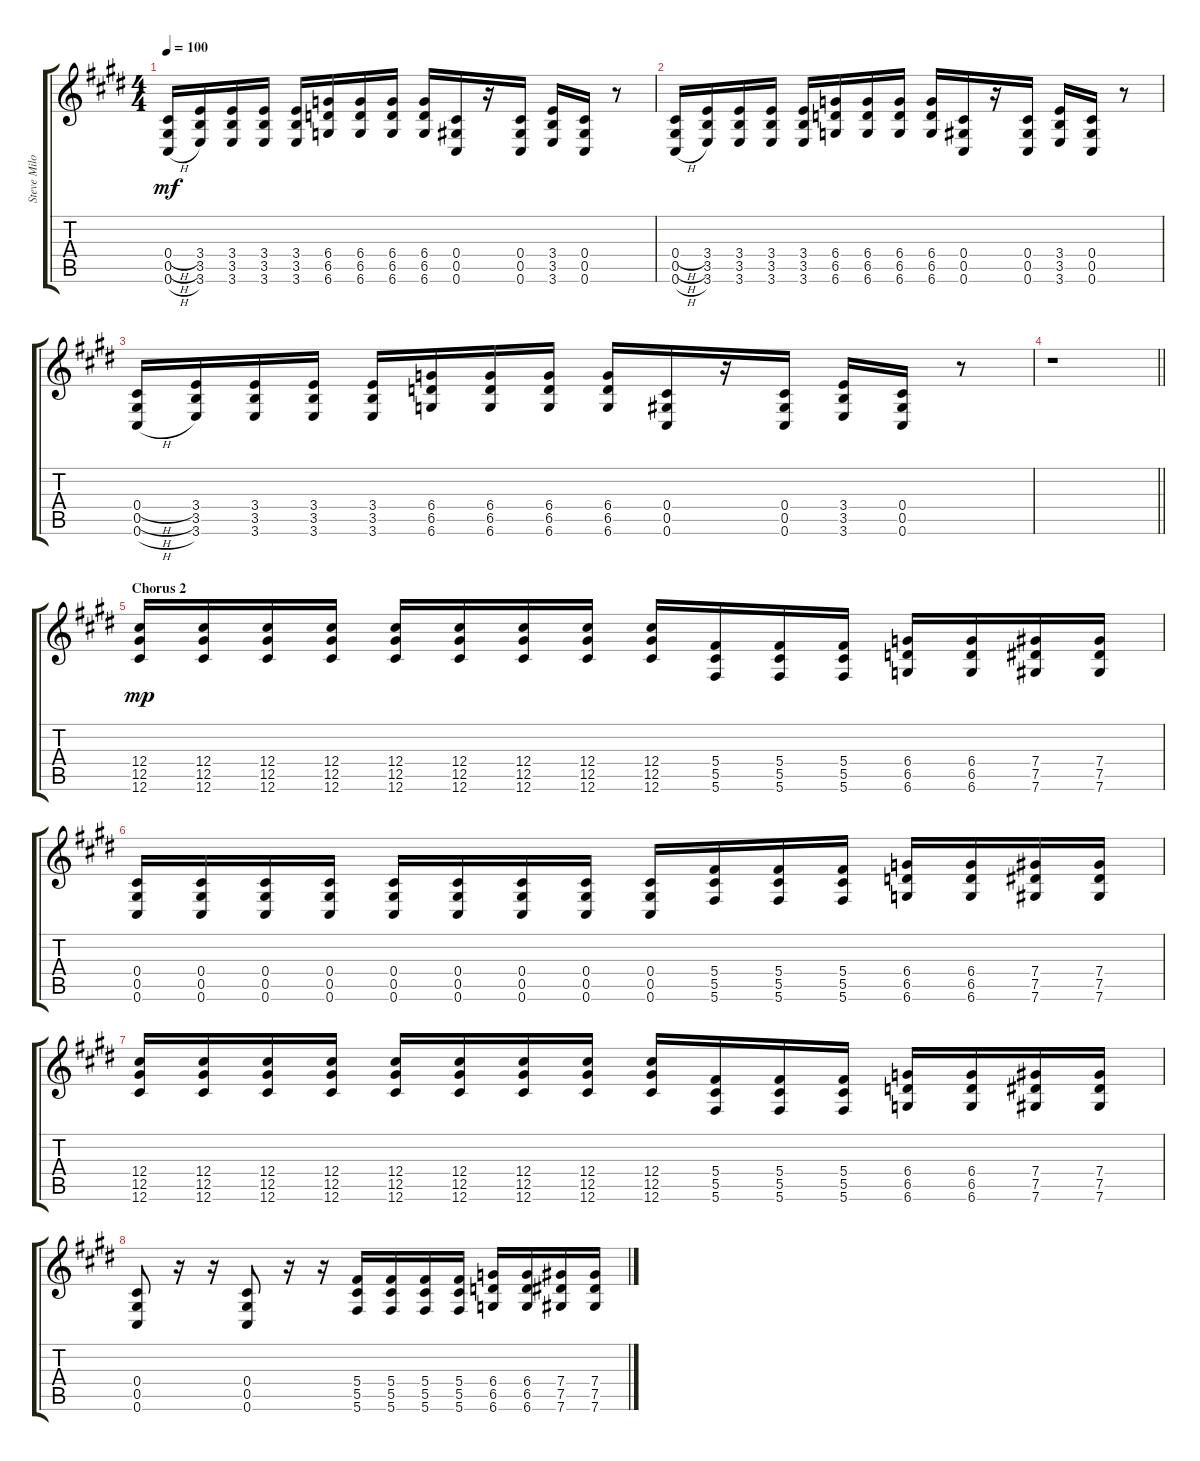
\track ("Steve Miloszewski" "Steve Milo") {instrument distortionguitar}
\staff {score tabs}
\tuning (Eb4 Bb3 Gb3 Db3 Ab2 Db2) {hide}
\ts (4 4)
\tempo 100
\clef g2
\ks c#minor
(0.4{h} 0.5{h} 0.6{h}).16{dy mf} (3.4 3.5 3.6).16 (3.4 3.5 3.6).16 (3.4 3.5 3.6).16 (3.4 3.5 3.6).16 (6.4 6.5 6.6).16 (6.4 6.5 6.6).16 (6.4 6.5 6.6).16 (6.4 6.5 6.6).16 (0.4 0.5 0.6).16 r.16 (0.4 0.5 0.6).16 (3.4 3.5 3.6).16 (0.4 0.5 0.6).16 r.8 |
(0.4{h} 0.5{h} 0.6{h}).16 (3.4 3.5 3.6).16 (3.4 3.5 3.6).16 (3.4 3.5 3.6).16 (3.4 3.5 3.6).16 (6.4 6.5 6.6).16 (6.4 6.5 6.6).16 (6.4 6.5 6.6).16 (6.4 6.5 6.6).16 (0.4 0.5 0.6).16 r.16 (0.4 0.5 0.6).16 (3.4 3.5 3.6).16 (0.4 0.5 0.6).16 r.8 |
(0.4{h} 0.5{h} 0.6{h}).16 (3.4 3.5 3.6).16 (3.4 3.5 3.6).16 (3.4 3.5 3.6).16 (3.4 3.5 3.6).16 (6.4 6.5 6.6).16 (6.4 6.5 6.6).16 (6.4 6.5 6.6).16 (6.4 6.5 6.6).16 (0.4 0.5 0.6).16 r.16 (0.4 0.5 0.6).16 (3.4 3.5 3.6).16 (0.4 0.5 0.6).16 r.8 |
\barLineRight lightlight
r.1 |
\section ("" "Chorus 2")
(12.4 12.5 12.6).16{dy mp} (12.4 12.5 12.6).16 (12.4 12.5 12.6).16 (12.4 12.5 12.6).16 (12.4 12.5 12.6).16 (12.4 12.5 12.6).16 (12.4 12.5 12.6).16 (12.4 12.5 12.6).16 (12.4 12.5 12.6).16 (5.4 5.5 5.6).16 (5.4 5.5 5.6).16 (5.4 5.5 5.6).16 (6.4 6.5 6.6).16 (6.4 6.5 6.6).16 (7.4 7.5 7.6).16 (7.4 7.5 7.6).16 |
(0.4 0.5 0.6).16 (0.4 0.5 0.6).16 (0.4 0.5 0.6).16 (0.4 0.5 0.6).16 (0.4 0.5 0.6).16 (0.4 0.5 0.6).16 (0.4 0.5 0.6).16 (0.4 0.5 0.6).16 (0.4 0.5 0.6).16 (5.4 5.5 5.6).16 (5.4 5.5 5.6).16 (5.4 5.5 5.6).16 (6.4 6.5 6.6).16 (6.4 6.5 6.6).16 (7.4 7.5 7.6).16 (7.4 7.5 7.6).16 |
(12.4 12.5 12.6).16 (12.4 12.5 12.6).16 (12.4 12.5 12.6).16 (12.4 12.5 12.6).16 (12.4 12.5 12.6).16 (12.4 12.5 12.6).16 (12.4 12.5 12.6).16 (12.4 12.5 12.6).16 (12.4 12.5 12.6).16 (5.4 5.5 5.6).16 (5.4 5.5 5.6).16 (5.4 5.5 5.6).16 (6.4 6.5 6.6).16 (6.4 6.5 6.6).16 (7.4 7.5 7.6).16 (7.4 7.5 7.6).16 |
(0.4 0.5 0.6).8 r.16 r.16 (0.4 0.5 0.6).8 r.16 r.16 (5.4 5.5 5.6).16 (5.4 5.5 5.6).16 (5.4 5.5 5.6).16 (5.4 5.5 5.6).16 (6.4 6.5 6.6).16 (6.4 6.5 6.6).16 (7.4 7.5 7.6).16 (7.4 7.5 7.6).16
